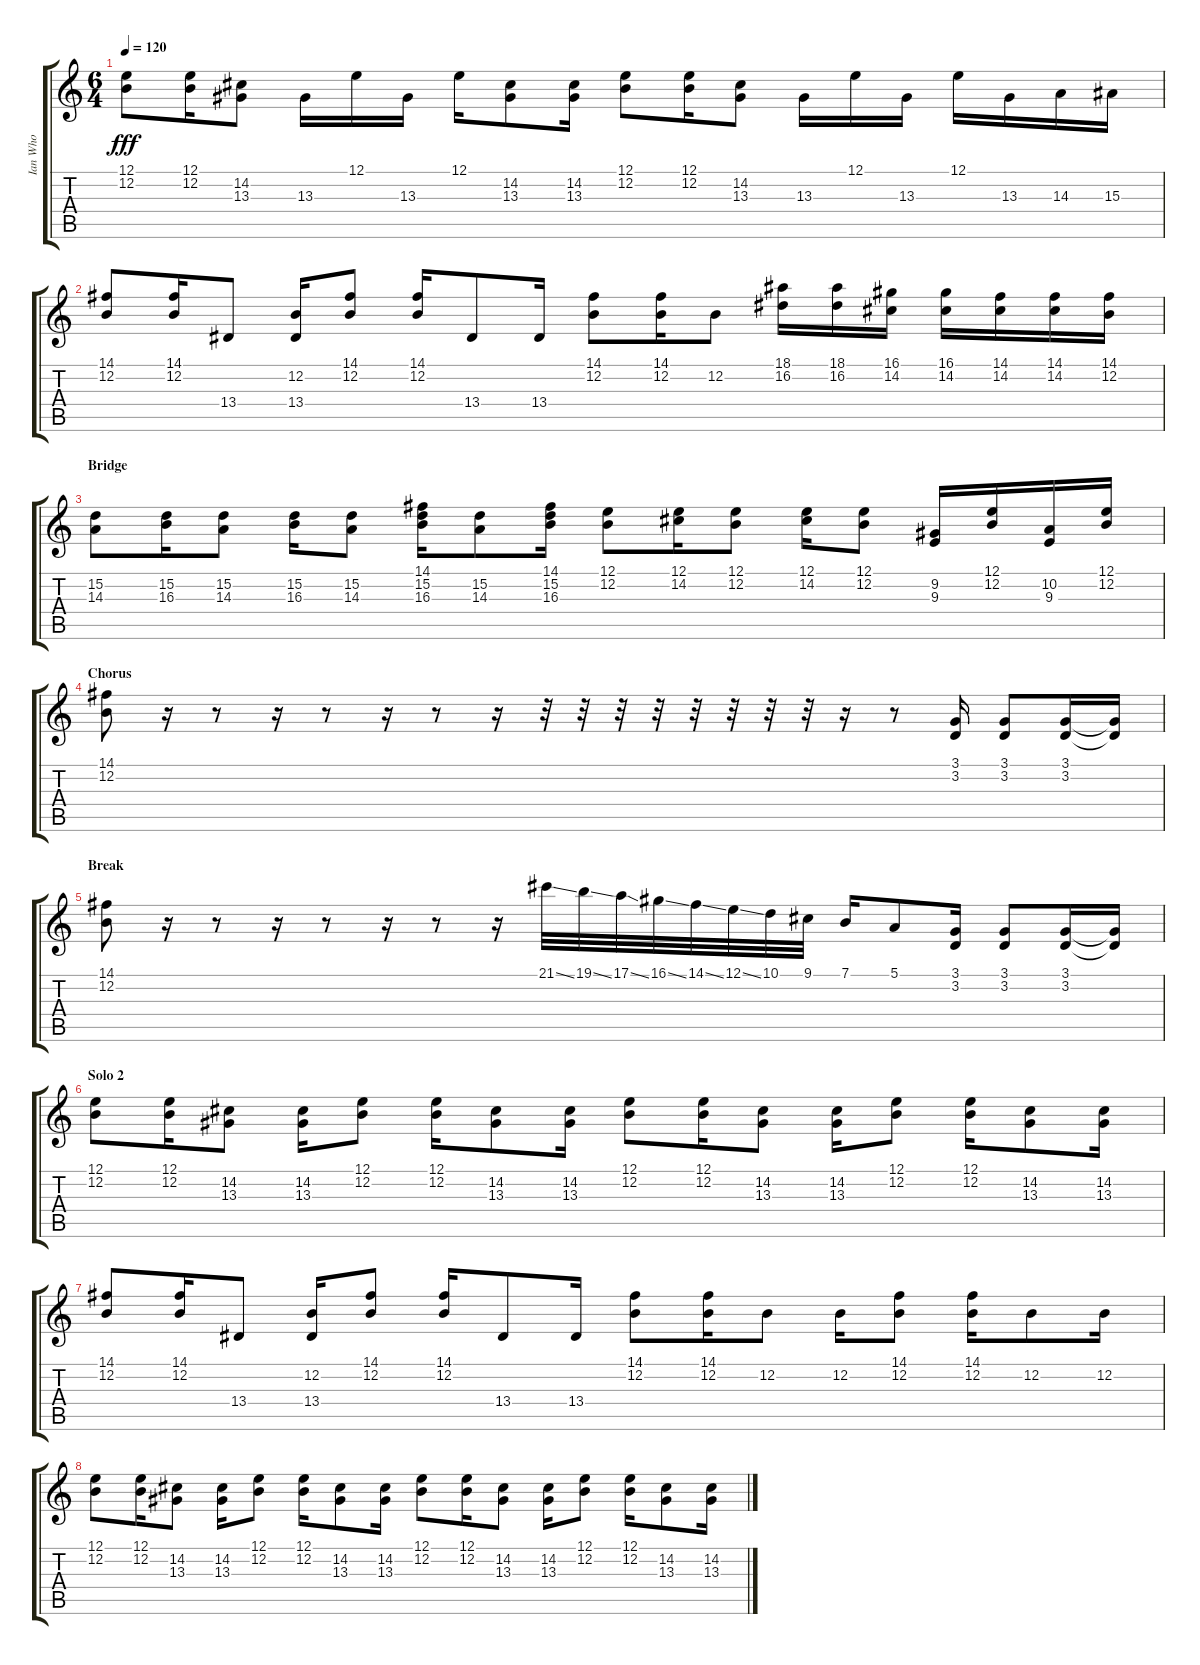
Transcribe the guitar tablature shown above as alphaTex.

\track ("Ian Who" "Ian Who") {instrument electricgrandpiano}
\staff {score tabs}
\tuning (E4 B3 G3 D3 A2 E2) {hide}
\ts (6 4)
\tempo 120
\clef g2
\ks c
(12.1 12.2).8{dy fff} (12.1 12.2).16 (14.2 13.3).8 13.3.16 12.1.16 13.3.16 12.1.16 (14.2 13.3).8 (14.2 13.3).16 (12.1 12.2).8 (12.1 12.2).16 (14.2 13.3).8 13.3.16 12.1.16 13.3.16 12.1.16 13.3.16 14.3.16 15.3.16 |
(14.1 12.2).8 (14.1 12.2).16 13.4.8 (12.2 13.4).16 (14.1 12.2).8 (14.1 12.2).16 13.4.8 13.4.16 (14.1 12.2).8 (14.1 12.2).16 12.2.8 (18.1 16.2).16 (18.1 16.2).16 (16.1 14.2).16 (16.1 14.2).16 (14.1 14.2).16 (14.1 14.2).16 (14.1 12.2).16 |
\section ("" "Bridge")
(15.2 14.3).8 (15.2 16.3).16 (15.2 14.3).8 (15.2 16.3).16 (15.2 14.3).8 (14.1 15.2 16.3).16 (15.2 14.3).8 (14.1 15.2 16.3).16 (12.1 12.2).8 (12.1 14.2).16 (12.1 12.2).8 (12.1 14.2).16 (12.1 12.2).8 (9.2 9.3).16 (12.1 12.2).16 (10.2 9.3).16 (12.1 12.2).16 |
\section ("" "Chorus")
(14.1 12.2).8 r.16 r.8 r.16 r.8 r.16 r.8 r.16 r.32 r.32 r.32 r.32 r.32 r.32 r.32 r.32 r.16 r.8 (3.1 3.2).16 (3.1 3.2).8 (3.1 3.2).16 (3.1{t} 3.2{t}).16 |
\section ("" "Break")
(14.1 12.2).8 r.16 r.8 r.16 r.8 r.16 r.8 r.16 21.1{ss}.32 19.1{ss}.32 17.1{ss}.32 16.1{ss}.32 14.1{ss}.32 12.1{ss}.32 10.1.32 9.1.32 7.1.16 5.1.8 (3.1 3.2).16 (3.1 3.2).8 (3.1 3.2).16 (3.1{t} 3.2{t}).16 |
\section ("" "Solo 2")
(12.1 12.2).8 (12.1 12.2).16 (14.2 13.3).8 (14.2 13.3).16 (12.1 12.2).8 (12.1 12.2).16 (14.2 13.3).8 (14.2 13.3).16 (12.1 12.2).8 (12.1 12.2).16 (14.2 13.3).8 (14.2 13.3).16 (12.1 12.2).8 (12.1 12.2).16 (14.2 13.3).8 (14.2 13.3).16 |
(14.1 12.2).8 (14.1 12.2).16 13.4.8 (12.2 13.4).16 (14.1 12.2).8 (14.1 12.2).16 13.4.8 13.4.16 (14.1 12.2).8 (14.1 12.2).16 12.2.8 12.2.16 (14.1 12.2).8 (14.1 12.2).16 12.2.8 12.2.16 |
(12.1 12.2).8 (12.1 12.2).16 (14.2 13.3).8 (14.2 13.3).16 (12.1 12.2).8 (12.1 12.2).16 (14.2 13.3).8 (14.2 13.3).16 (12.1 12.2).8 (12.1 12.2).16 (14.2 13.3).8 (14.2 13.3).16 (12.1 12.2).8 (12.1 12.2).16 (14.2 13.3).8 (14.2 13.3).16
